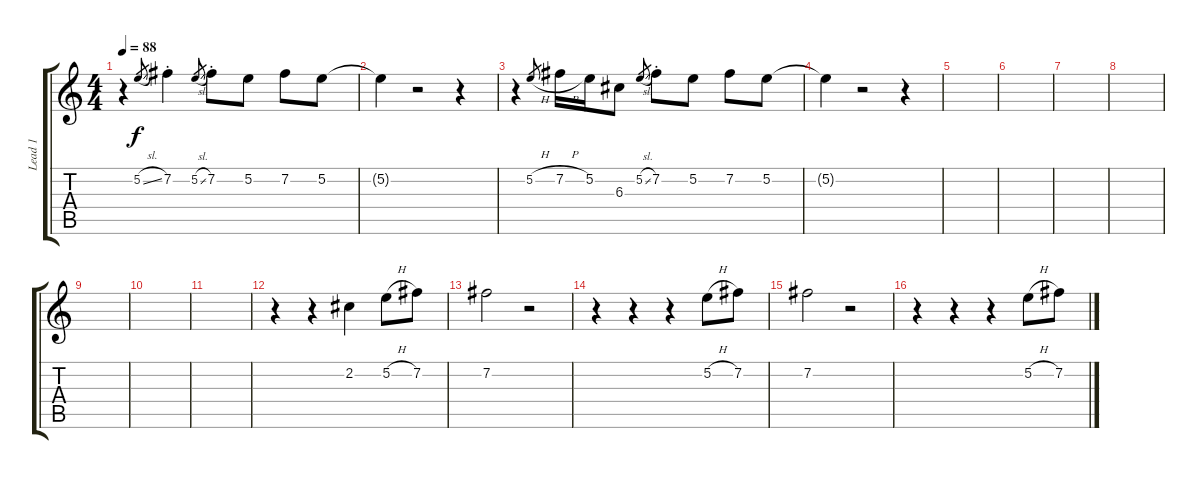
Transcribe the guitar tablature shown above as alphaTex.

\track ("Lead 1" "Lead 1") {instrument overdrivenguitar}
\staff {score tabs}
\tuning (E4 B3 G3 D3 A2 E2) {hide}
\ts (4 4)
\tempo 88
\clef g2
\ks c
r.4{dy f instrument electricguitarjazz} 5.2{sl}.8{gr} 7.2{st}.4 5.2{sl}.8{gr} 7.2{st}.8 5.2.8 7.2.8 5.2.8 |
5.2{t}.4 r.2 r.4 |
r.4 5.2{h}.8{gr} 7.2{h}.16 5.2.16 6.3.8 5.2{sl}.8{gr} 7.2{st}.8 5.2.8 7.2.8 5.2.8 |
5.2{t}.4 r.2 r.4 |
|
|
|
|
|
|
|
r.4{volume 11 instrument overdrivenguitar} r.4 2.2.4 5.2{h}.8 7.2.8 |
7.2.2 r.2 |
r.4 r.4 r.4 5.2{h}.8 7.2.8 |
7.2.2 r.2 |
r.4 r.4 r.4 5.2{h}.8 7.2.8
